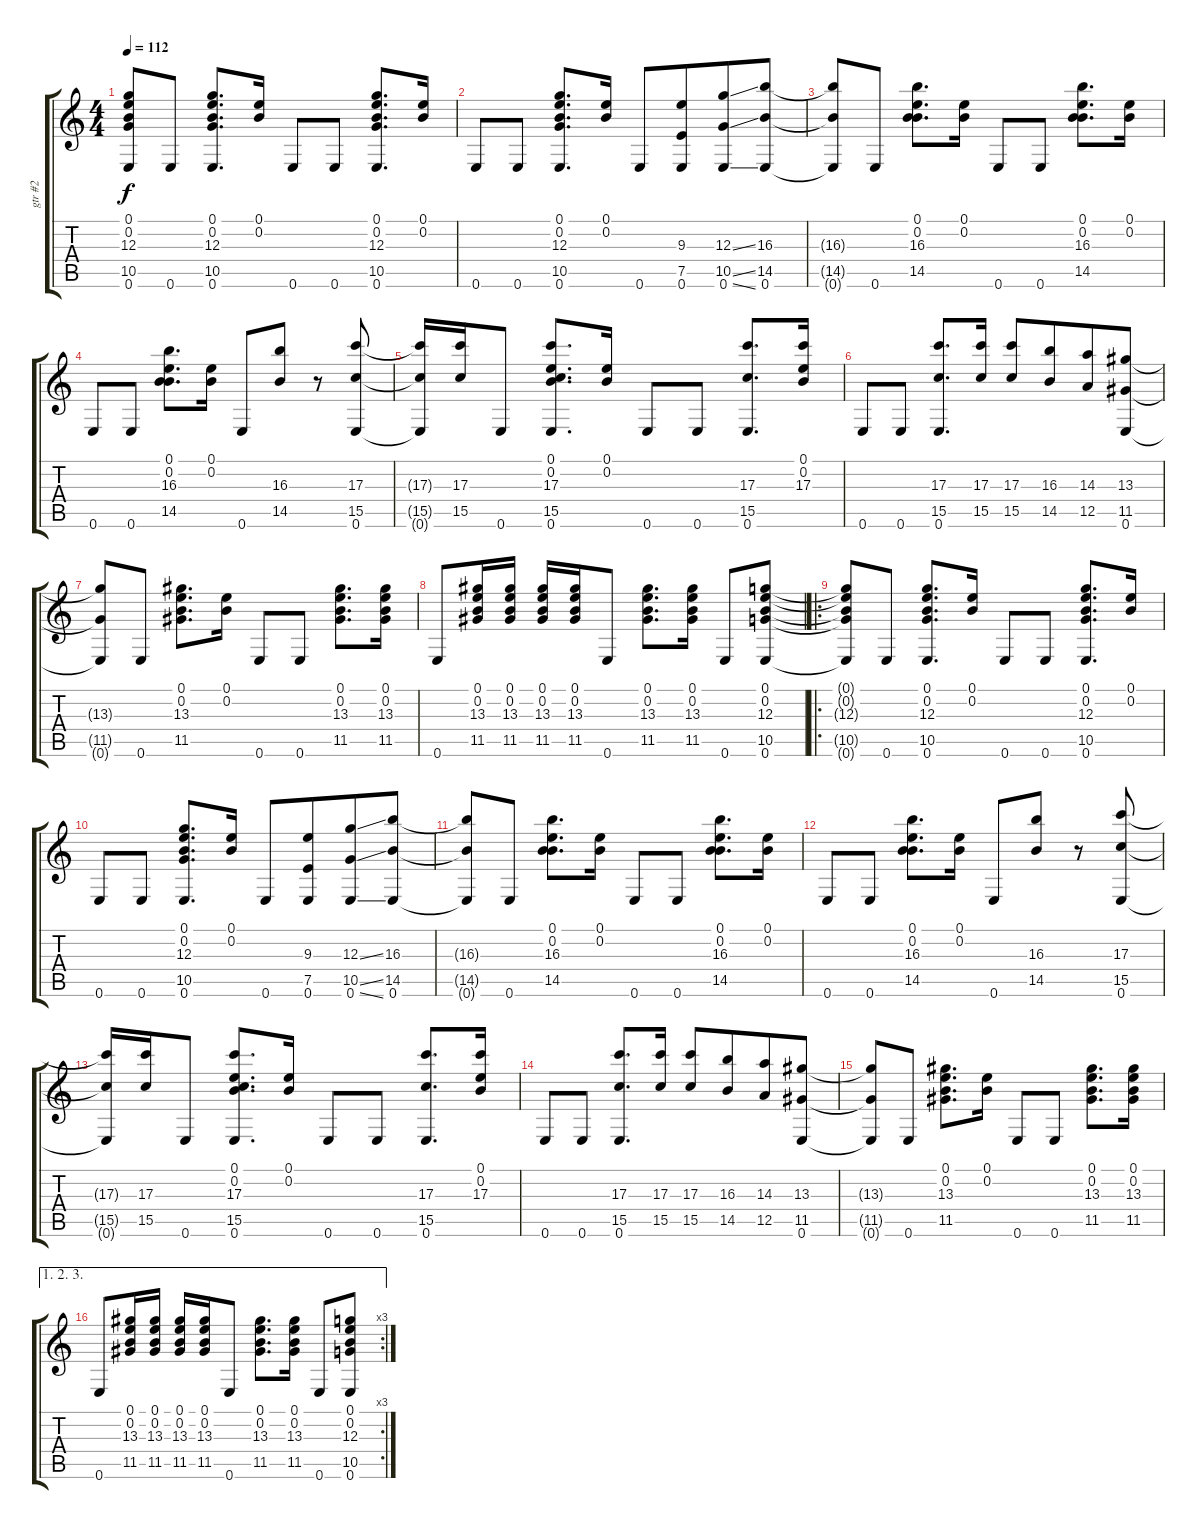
\track ("gtr #2" "gtr #2") {instrument distortionguitar}
\staff {score tabs}
\tuning (E4 B3 G3 D3 A2 E2) {hide}
\ts (4 4)
\tempo 112
\clef g2
\ks c
(0.1{t} 0.2{t} 12.3{t} 10.5{t} 0.6{t}).8{dy f} 0.6.8 (0.1 0.2 12.3 10.5 0.6).8{d} (0.1 0.2).16 0.6.8 0.6.8 (0.1 0.2 12.3 10.5 0.6).8{d} (0.1 0.2).16 |
0.6.8 0.6.8 (0.1 0.2 12.3 10.5 0.6).8{d} (0.1 0.2).16 0.6.8 (9.3 7.5 0.6).8{beam merge} (12.3{ss} 10.5{ss} 0.6{ss}).8 (16.3 14.5 0.6).8 |
(16.3{t} 14.5{t} 0.6{t}).8 0.6.8 (0.1 0.2 16.3 14.5).8{d} (0.1 0.2).16 0.6.8 0.6.8 (0.1 0.2 16.3 14.5).8{d} (0.1 0.2).16 |
0.6.8 0.6.8 (0.1 0.2 16.3 14.5).8{d} (0.1 0.2).16 0.6.8 (16.3 14.5).8 r.8 (17.3 15.5 0.6).8 |
(17.3{t} 15.5{t} 0.6{t}).16 (17.3 15.5).16 0.6.8 (0.1 0.2 17.3 15.5 0.6).8{d} (0.1 0.2).16 0.6.8 0.6.8 (17.3 15.5 0.6).8{d} (0.1 0.2 17.3).16 |
0.6.8 0.6.8 (17.3 15.5 0.6).8{d} (17.3 15.5).16 (17.3 15.5).8 (16.3 14.5).8{beam merge} (14.3 12.5).8 (13.3 11.5 0.6).8 |
(13.3{t} 11.5{t} 0.6{t}).8 0.6.8 (0.1 0.2 13.3 11.5).8{d} (0.1 0.2).16 0.6.8 0.6.8 (0.1 0.2 13.3 11.5).8{d} (0.1 0.2 13.3 11.5).16 |
0.6.8 (0.1 0.2 13.3 11.5).16 (0.1 0.2 13.3 11.5).16 (0.1 0.2 13.3 11.5).16 (0.1 0.2 13.3 11.5).16 0.6.8 (0.1 0.2 13.3 11.5).8{d} (0.1 0.2 13.3 11.5).16 0.6.8 (0.1 0.2 12.3 10.5 0.6).8 |
\ro
(0.1{t} 0.2{t} 12.3{t} 10.5{t} 0.6{t}).8 0.6.8 (0.1 0.2 12.3 10.5 0.6).8{d} (0.1 0.2).16 0.6.8 0.6.8 (0.1 0.2 12.3 10.5 0.6).8{d} (0.1 0.2).16 |
0.6.8 0.6.8 (0.1 0.2 12.3 10.5 0.6).8{d} (0.1 0.2).16 0.6.8 (9.3 7.5 0.6).8{beam merge} (12.3{ss} 10.5{ss} 0.6{ss}).8 (16.3 14.5 0.6).8 |
(16.3{t} 14.5{t} 0.6{t}).8 0.6.8 (0.1 0.2 16.3 14.5).8{d} (0.1 0.2).16 0.6.8 0.6.8 (0.1 0.2 16.3 14.5).8{d} (0.1 0.2).16 |
0.6.8 0.6.8 (0.1 0.2 16.3 14.5).8{d} (0.1 0.2).16 0.6.8 (16.3 14.5).8 r.8 (17.3 15.5 0.6).8 |
(17.3{t} 15.5{t} 0.6{t}).16 (17.3 15.5).16 0.6.8 (0.1 0.2 17.3 15.5 0.6).8{d} (0.1 0.2).16 0.6.8 0.6.8 (17.3 15.5 0.6).8{d} (0.1 0.2 17.3).16 |
0.6.8 0.6.8 (17.3 15.5 0.6).8{d} (17.3 15.5).16 (17.3 15.5).8 (16.3 14.5).8{beam merge} (14.3 12.5).8 (13.3 11.5 0.6).8 |
(13.3{t} 11.5{t} 0.6{t}).8 0.6.8 (0.1 0.2 13.3 11.5).8{d} (0.1 0.2).16 0.6.8 0.6.8 (0.1 0.2 13.3 11.5).8{d} (0.1 0.2 13.3 11.5).16 |
\ae (1 2 3)
\rc 3
0.6.8 (0.1 0.2 13.3 11.5).16 (0.1 0.2 13.3 11.5).16 (0.1 0.2 13.3 11.5).16 (0.1 0.2 13.3 11.5).16 0.6.8 (0.1 0.2 13.3 11.5).8{d} (0.1 0.2 13.3 11.5).16 0.6.8 (0.1 0.2 12.3 10.5 0.6).8
